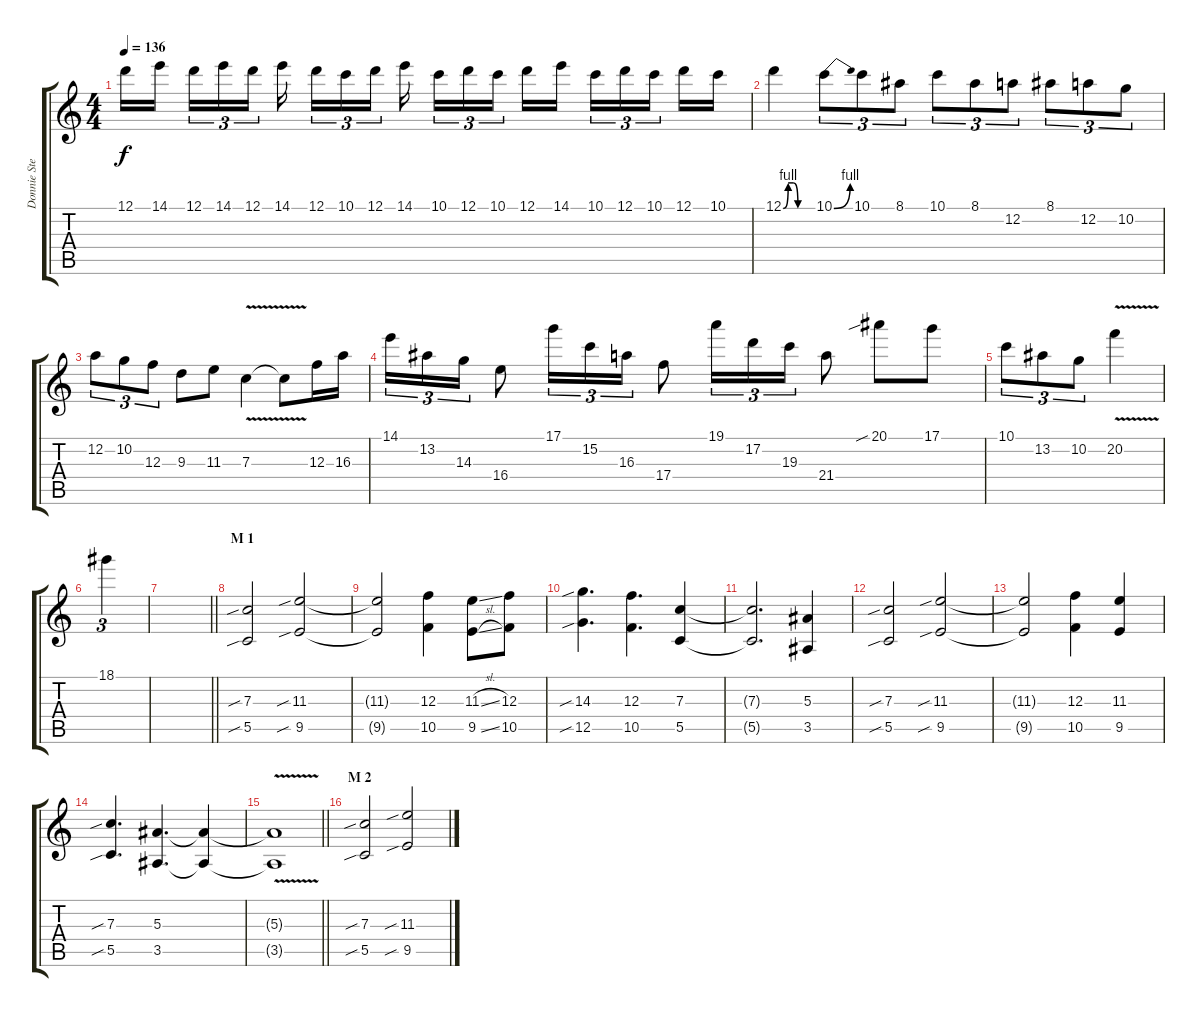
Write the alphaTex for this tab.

\track ("Donnie Steele" "Donnie Ste") {instrument distortionguitar}
\staff {score tabs}
\tuning (D4 A3 F3 C3 G2 C2) {hide}
\ts (4 4)
\tempo 136
\clef g2
\ks c
12.1.16{dy f} 14.1.16{beam splitsecondary} 12.1.16{tu (3 2)} 14.1.16{tu (3 2)} 12.1.16{tu (3 2)} 14.1.16{beam splitsecondary} 12.1.16{tu (3 2)} 10.1.16{tu (3 2)} 12.1.16{tu (3 2) beam splitsecondary} 14.1.16 10.1.16{tu (3 2)} 12.1.16{tu (3 2)} 10.1.16{tu (3 2) beam splitsecondary} 12.1.16 14.1.16 10.1.16{tu (3 2)} 12.1.16{tu (3 2)} 10.1.16{tu (3 2) beam splitsecondary} 12.1.16 10.1.16 |
12.1{be (custom 0 0 10 4 20 4 30 0 60 0)}.4 10.1{be (bend 0 0 60 4)}.8{tu (3 2)} 10.1.8{tu (3 2)} 8.1.8{tu (3 2)} 10.1.8{tu (3 2)} 8.1.8{tu (3 2)} 12.2.8{tu (3 2)} 8.1.8{tu (3 2)} 12.2.8{tu (3 2)} 10.2.8{tu (3 2)} |
12.2.8{tu (3 2)} 10.2.8{tu (3 2)} 12.3.8{tu (3 2)} 9.3.8 11.3.8 7.3{v}.4 7.3{t}.8 12.3.16 16.3.16 |
14.1.16{tu (3 2)} 13.2.16{tu (3 2)} 14.3.16{tu (3 2)} 16.4.8 17.1.16{tu (3 2)} 15.2.16{tu (3 2)} 16.3.16{tu (3 2)} 17.4.8 19.1.16{tu (3 2)} 17.2.16{tu (3 2)} 19.3.16{tu (3 2)} 21.4.8 20.1{sib}.8 17.1.8 |
10.1.8{tu (3 2)} 13.2.8{tu (3 2)} 10.2.8{tu (3 2)} 20.2{v}.4 |
18.1.4{tu (3 2)} |
\barLineRight lightlight
|
\section ("" "M 1")
(7.3{sib} 5.5{sib}).2 (11.3{sib} 9.5{sib}).2 |
(11.3{t} 9.5{t}).2 (12.3 10.5).4 (11.3{sl} 9.5{sl}).8 (12.3 10.5).8 |
(14.3{sib} 12.5{sib}).4{d} (12.3 10.5).4{d} (7.3 5.5).4 |
(7.3{t} 5.5{t}).2{d} (5.3 3.5).4 |
(7.3{sib} 5.5{sib}).2 (11.3{sib} 9.5{sib}).2 |
(11.3{t} 9.5{t}).2 (12.3 10.5).4 (11.3 9.5).4 |
(7.3{sib} 5.5{sib}).4{d} (5.3 3.5).4{d} (5.3{t} 3.5{t}).4 |
\barLineRight lightlight
(5.3{v t} 3.5{v t}).1 |
\section ("" "M 2")
(7.3{sib} 5.5{sib}).2 (11.3{sib} 9.5{sib}).2
